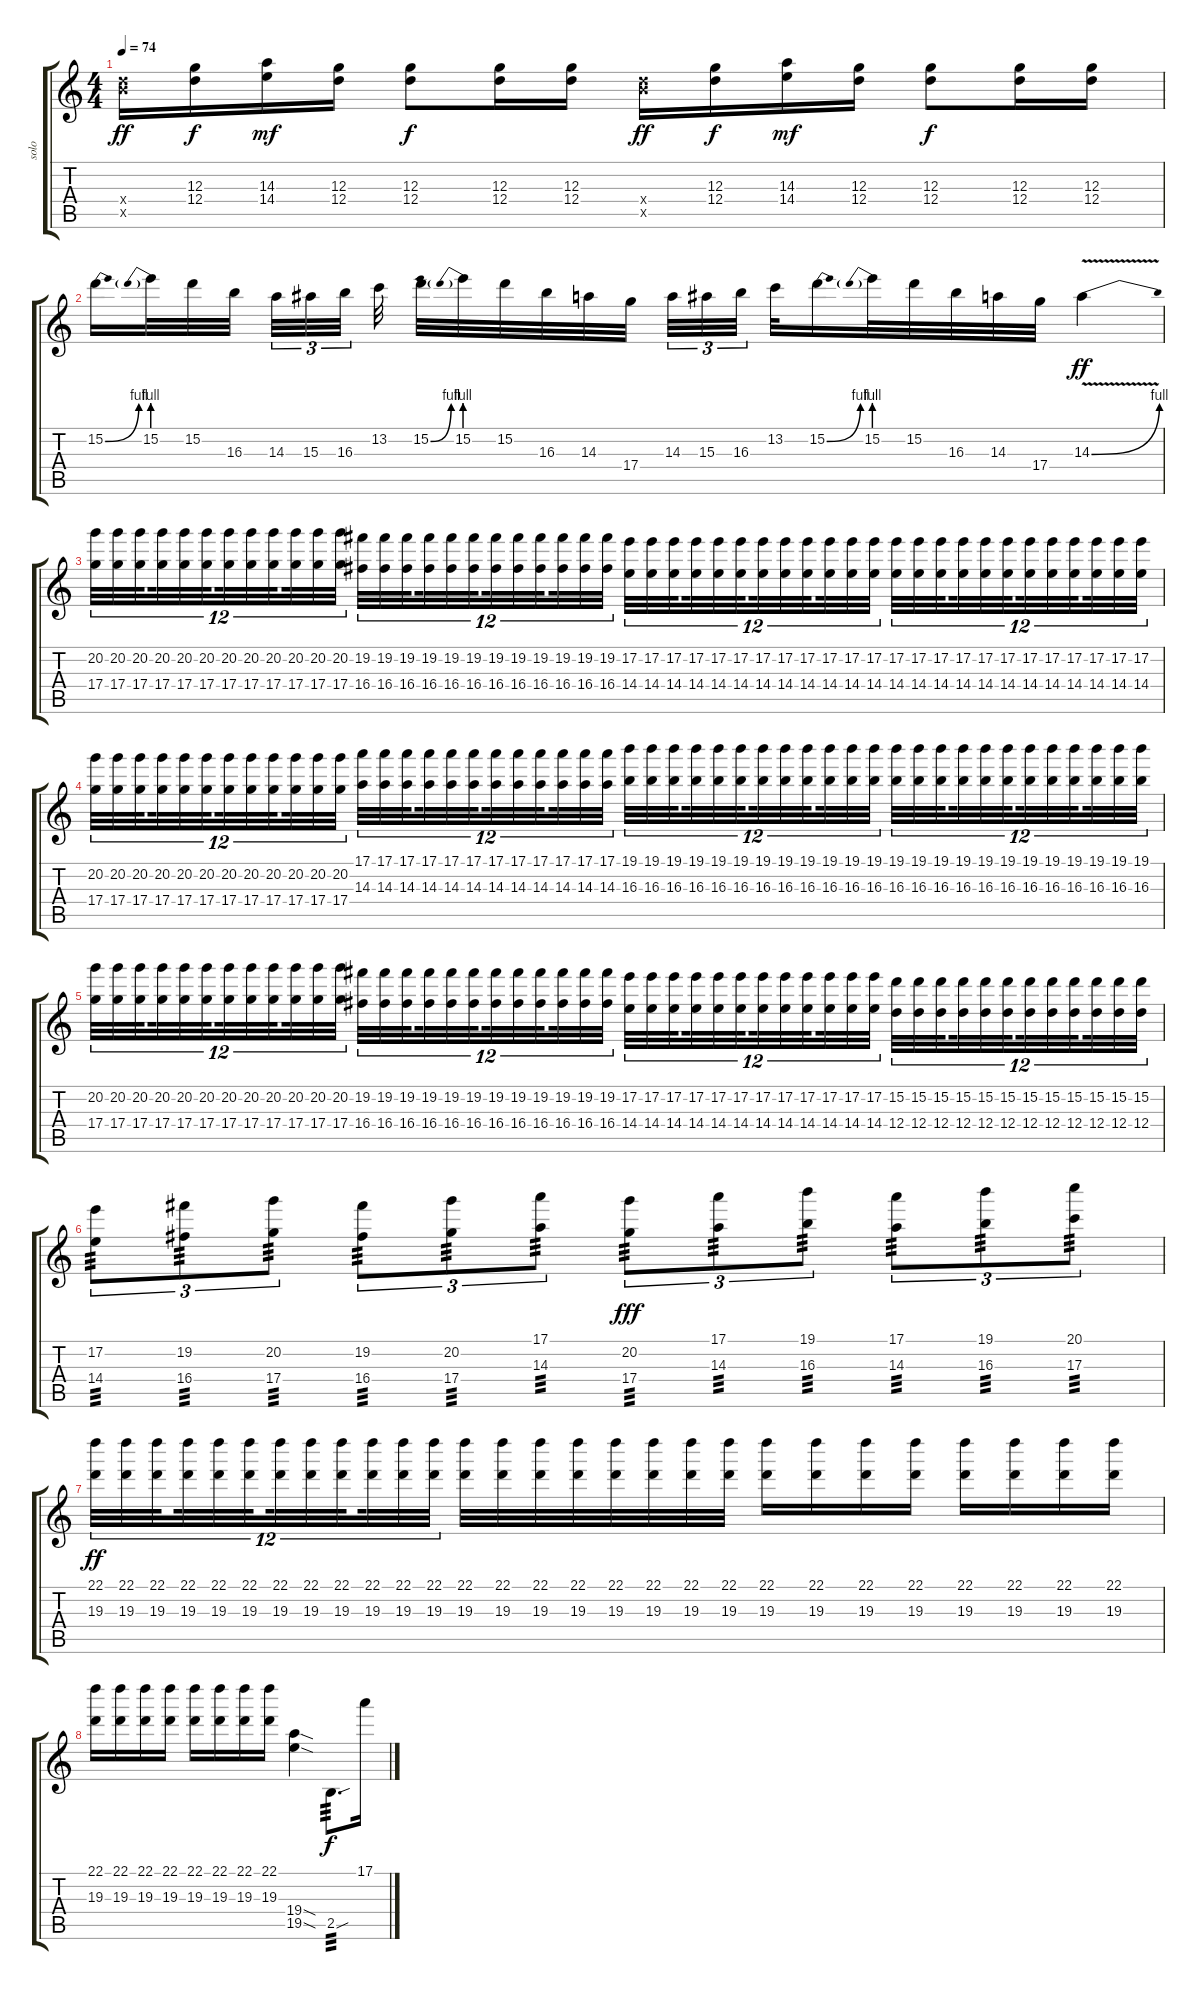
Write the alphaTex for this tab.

\track ("solo" "solo") {instrument distortionguitar}
\staff {score tabs}
\tuning (E4 B3 G3 D3 A2 E2) {hide}
\ts (4 4)
\tempo 74
\clef g2
\ks c
(12.4{x} 14.5{x}).16{dy ff} (12.3 12.4).16{dy f} (14.3 14.4).16{dy mf} (12.3 12.4).16 (12.3 12.4).8{dy f} (12.3 12.4).16 (12.3 12.4).16 (12.4{x} 14.5{x}).16{dy ff} (12.3 12.4).16{dy f} (14.3 14.4).16{dy mf} (12.3 12.4).16 (12.3 12.4).8{dy f} (12.3 12.4).16 (12.3 12.4).16 |
15.2{be (bend 0 0 60 4)}.16 15.2{be (prebend 0 4 60 4)}.32 15.2.32 16.3.32{beam splitsecondary} 14.3.32{tu (3 2)} 15.3.32{tu (3 2)} 16.3.32{tu (3 2) beam splitsecondary} 13.2.32 15.2{be (bend 0 0 60 4)}.32 15.2{be (prebend 0 4 60 4)}.32 15.2.32 16.3.32 14.3.32 17.4.32{beam splitsecondary} 14.3.32{tu (3 2)} 15.3.32{tu (3 2)} 16.3.32{tu (3 2)} 13.2.32 15.2{be (bend 0 0 60 4)}.16 15.2{be (prebend 0 4 60 4)}.32 15.2.32 16.3.32 14.3.32 17.4.32 14.3{be (bend 0 0 60 4) v}.4{dy ff} |
(20.2 17.4).32{tu (12 8)} (20.2 17.4).32{tu (12 8)} (20.2 17.4).32{tu (12 8) beam splitsecondary} (20.2 17.4).32{tu (12 8)} (20.2 17.4).32{tu (12 8)} (20.2 17.4).32{tu (12 8) beam splitsecondary} (20.2 17.4).32{tu (12 8)} (20.2 17.4).32{tu (12 8)} (20.2 17.4).32{tu (12 8) beam splitsecondary} (20.2 17.4).32{tu (12 8)} (20.2 17.4).32{tu (12 8)} (20.2 17.4).32{tu (12 8)} (19.2 16.4).32{tu (12 8)} (19.2 16.4).32{tu (12 8)} (19.2 16.4).32{tu (12 8) beam splitsecondary} (19.2 16.4).32{tu (12 8)} (19.2 16.4).32{tu (12 8)} (19.2 16.4).32{tu (12 8) beam splitsecondary} (19.2 16.4).32{tu (12 8)} (19.2 16.4).32{tu (12 8)} (19.2 16.4).32{tu (12 8) beam splitsecondary} (19.2 16.4).32{tu (12 8)} (19.2 16.4).32{tu (12 8)} (19.2 16.4).32{tu (12 8)} (17.2 14.4).32{tu (12 8)} (17.2 14.4).32{tu (12 8)} (17.2 14.4).32{tu (12 8) beam splitsecondary} (17.2 14.4).32{tu (12 8)} (17.2 14.4).32{tu (12 8)} (17.2 14.4).32{tu (12 8) beam splitsecondary} (17.2 14.4).32{tu (12 8)} (17.2 14.4).32{tu (12 8)} (17.2 14.4).32{tu (12 8) beam splitsecondary} (17.2 14.4).32{tu (12 8)} (17.2 14.4).32{tu (12 8)} (17.2 14.4).32{tu (12 8)} (17.2 14.4).32{tu (12 8)} (17.2 14.4).32{tu (12 8)} (17.2 14.4).32{tu (12 8) beam splitsecondary} (17.2 14.4).32{tu (12 8)} (17.2 14.4).32{tu (12 8)} (17.2 14.4).32{tu (12 8) beam splitsecondary} (17.2 14.4).32{tu (12 8)} (17.2 14.4).32{tu (12 8)} (17.2 14.4).32{tu (12 8) beam splitsecondary} (17.2 14.4).32{tu (12 8)} (17.2 14.4).32{tu (12 8)} (17.2 14.4).32{tu (12 8)} |
(20.2 17.4).32{tu (12 8)} (20.2 17.4).32{tu (12 8)} (20.2 17.4).32{tu (12 8) beam splitsecondary} (20.2 17.4).32{tu (12 8)} (20.2 17.4).32{tu (12 8)} (20.2 17.4).32{tu (12 8) beam splitsecondary} (20.2 17.4).32{tu (12 8)} (20.2 17.4).32{tu (12 8)} (20.2 17.4).32{tu (12 8) beam splitsecondary} (20.2 17.4).32{tu (12 8)} (20.2 17.4).32{tu (12 8)} (20.2 17.4).32{tu (12 8)} (17.1 14.3).32{tu (12 8)} (17.1 14.3).32{tu (12 8)} (17.1 14.3).32{tu (12 8) beam splitsecondary} (17.1 14.3).32{tu (12 8)} (17.1 14.3).32{tu (12 8)} (17.1 14.3).32{tu (12 8) beam splitsecondary} (17.1 14.3).32{tu (12 8)} (17.1 14.3).32{tu (12 8)} (17.1 14.3).32{tu (12 8) beam splitsecondary} (17.1 14.3).32{tu (12 8)} (17.1 14.3).32{tu (12 8)} (17.1 14.3).32{tu (12 8)} (19.1 16.3).32{tu (12 8)} (19.1 16.3).32{tu (12 8)} (19.1 16.3).32{tu (12 8) beam splitsecondary} (19.1 16.3).32{tu (12 8)} (19.1 16.3).32{tu (12 8)} (19.1 16.3).32{tu (12 8) beam splitsecondary} (19.1 16.3).32{tu (12 8)} (19.1 16.3).32{tu (12 8)} (19.1 16.3).32{tu (12 8) beam splitsecondary} (19.1 16.3).32{tu (12 8)} (19.1 16.3).32{tu (12 8)} (19.1 16.3).32{tu (12 8)} (19.1 16.3).32{tu (12 8)} (19.1 16.3).32{tu (12 8)} (19.1 16.3).32{tu (12 8) beam splitsecondary} (19.1 16.3).32{tu (12 8)} (19.1 16.3).32{tu (12 8)} (19.1 16.3).32{tu (12 8) beam splitsecondary} (19.1 16.3).32{tu (12 8)} (19.1 16.3).32{tu (12 8)} (19.1 16.3).32{tu (12 8) beam splitsecondary} (19.1 16.3).32{tu (12 8)} (19.1 16.3).32{tu (12 8)} (19.1 16.3).32{tu (12 8)} |
(20.2 17.4).32{tu (12 8)} (20.2 17.4).32{tu (12 8)} (20.2 17.4).32{tu (12 8) beam splitsecondary} (20.2 17.4).32{tu (12 8)} (20.2 17.4).32{tu (12 8)} (20.2 17.4).32{tu (12 8) beam splitsecondary} (20.2 17.4).32{tu (12 8)} (20.2 17.4).32{tu (12 8)} (20.2 17.4).32{tu (12 8) beam splitsecondary} (20.2 17.4).32{tu (12 8)} (20.2 17.4).32{tu (12 8)} (20.2 17.4).32{tu (12 8)} (19.2 16.4).32{tu (12 8)} (19.2 16.4).32{tu (12 8)} (19.2 16.4).32{tu (12 8) beam splitsecondary} (19.2 16.4).32{tu (12 8)} (19.2 16.4).32{tu (12 8)} (19.2 16.4).32{tu (12 8) beam splitsecondary} (19.2 16.4).32{tu (12 8)} (19.2 16.4).32{tu (12 8)} (19.2 16.4).32{tu (12 8) beam splitsecondary} (19.2 16.4).32{tu (12 8)} (19.2 16.4).32{tu (12 8)} (19.2 16.4).32{tu (12 8)} (17.2 14.4).32{tu (12 8)} (17.2 14.4).32{tu (12 8)} (17.2 14.4).32{tu (12 8) beam splitsecondary} (17.2 14.4).32{tu (12 8)} (17.2 14.4).32{tu (12 8)} (17.2 14.4).32{tu (12 8) beam splitsecondary} (17.2 14.4).32{tu (12 8)} (17.2 14.4).32{tu (12 8)} (17.2 14.4).32{tu (12 8) beam splitsecondary} (17.2 14.4).32{tu (12 8)} (17.2 14.4).32{tu (12 8)} (17.2 14.4).32{tu (12 8)} (15.2 12.4).32{tu (12 8)} (15.2 12.4).32{tu (12 8)} (15.2 12.4).32{tu (12 8) beam splitsecondary} (15.2 12.4).32{tu (12 8)} (15.2 12.4).32{tu (12 8)} (15.2 12.4).32{tu (12 8) beam splitsecondary} (15.2 12.4).32{tu (12 8)} (15.2 12.4).32{tu (12 8)} (15.2 12.4).32{tu (12 8) beam splitsecondary} (15.2 12.4).32{tu (12 8)} (15.2 12.4).32{tu (12 8)} (15.2 12.4).32{tu (12 8)} |
(17.2 14.4).8{tu (3 2) tp 3} (19.2 16.4).8{tu (3 2) tp 3} (20.2 17.4).8{tu (3 2) tp 3} (19.2 16.4).8{tu (3 2) tp 3} (20.2 17.4).8{tu (3 2) tp 3} (17.1 14.3).8{tu (3 2) tp 3} (20.2 17.4).8{tu (3 2) tp 3 dy fff} (17.1 14.3).8{tu (3 2) tp 3} (19.1 16.3).8{tu (3 2) tp 3} (17.1 14.3).8{tu (3 2) tp 3} (19.1 16.3).8{tu (3 2) tp 3} (20.1 17.3).8{tu (3 2) tp 3} |
(22.1 19.3).32{tu (12 8) dy ff} (22.1 19.3).32{tu (12 8)} (22.1 19.3).32{tu (12 8) beam splitsecondary} (22.1 19.3).32{tu (12 8)} (22.1 19.3).32{tu (12 8)} (22.1 19.3).32{tu (12 8) beam splitsecondary} (22.1 19.3).32{tu (12 8)} (22.1 19.3).32{tu (12 8)} (22.1 19.3).32{tu (12 8) beam splitsecondary} (22.1 19.3).32{tu (12 8)} (22.1 19.3).32{tu (12 8)} (22.1 19.3).32{tu (12 8)} (22.1 19.3).32 (22.1 19.3).32 (22.1 19.3).32 (22.1 19.3).32 (22.1 19.3).32 (22.1 19.3).32 (22.1 19.3).32 (22.1 19.3).32 (22.1 19.3).16 (22.1 19.3).16 (22.1 19.3).16 (22.1 19.3).16 (22.1 19.3).16 (22.1 19.3).16 (22.1 19.3).16 (22.1 19.3).16 |
(22.1 19.3).16 (22.1 19.3).16 (22.1 19.3).16 (22.1 19.3).16 (22.1 19.3).16 (22.1 19.3).16 (22.1 19.3).16 (22.1 19.3).16 (19.4{sod} 19.5{sod}).4 2.5{sou}.8{d tp 3 dy f} 17.1.16
